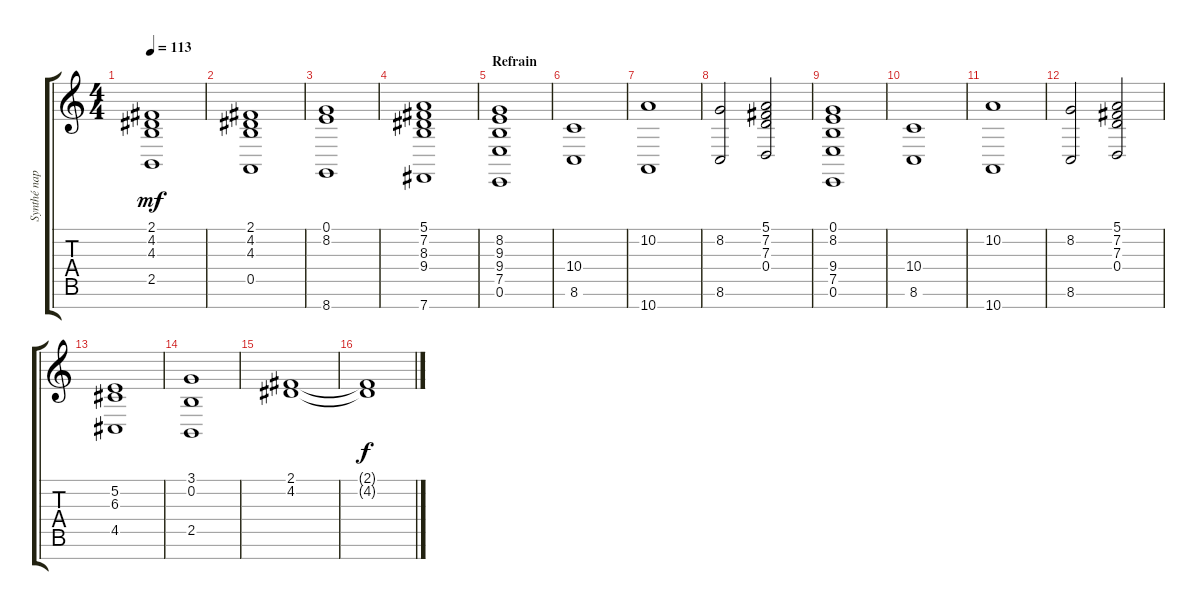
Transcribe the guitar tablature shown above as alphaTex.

\track ("Synthé nappe" "Synthé nap") {instrument synthstrings1}
\staff {score tabs}
\tuning (E4 B3 G3 D3 A2 E2 B1) {hide}
\ts (4 4)
\tempo 113
\clef g2
\ks c
(2.1 4.2 4.3 2.5).1{dy mf} |
(2.1 4.2 4.3 0.5).1 |
(0.1 8.2 8.7).1 |
(5.1 7.2 8.3 9.4 7.7).1 |
\section ("" "Refrain")
(8.2 9.3 9.4 7.5 0.6).1 |
(10.4 8.6).1 |
(10.2 10.7).1 |
(8.2 8.6).2 (5.1 7.2 7.3 0.4).2 |
(0.1 8.2 9.4 7.5 0.6).1 |
(10.4 8.6).1 |
(10.2 10.7).1 |
(8.2 8.6).2 (5.1 7.2 7.3 0.4).2 |
(5.2 6.3 4.5).1 |
(3.1 0.2 2.5).1 |
(2.1 4.2).1 |
(2.1{t} 4.2{t}).1{dy f}
